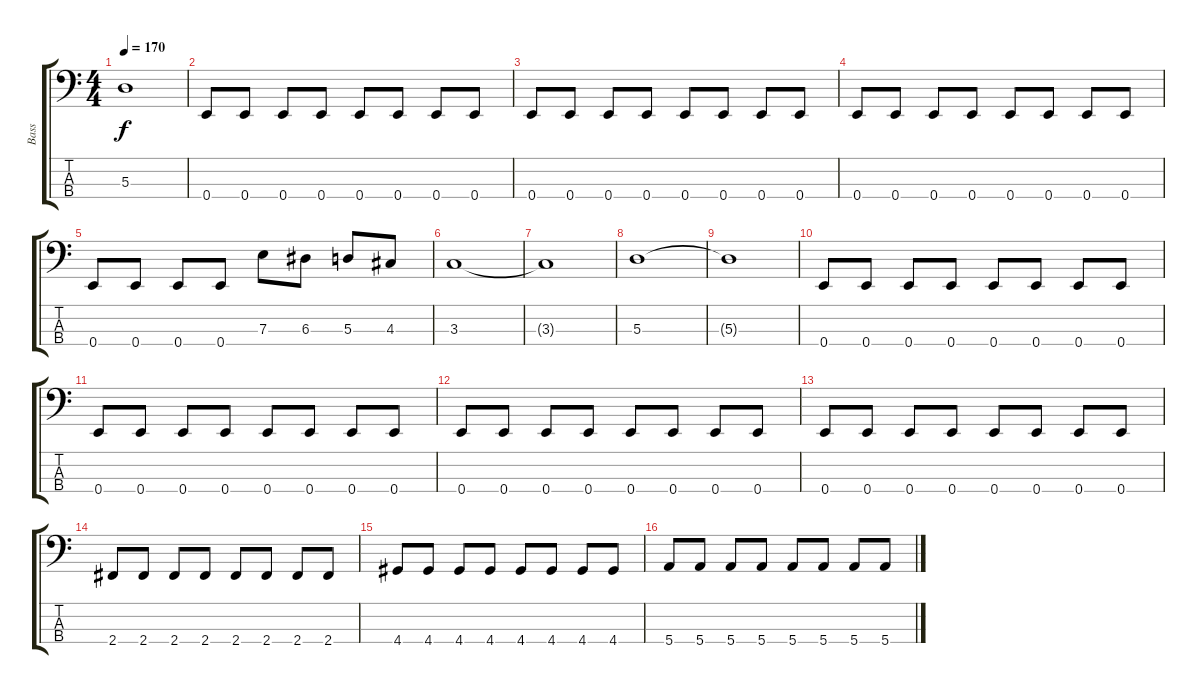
\track ("Bass" "Bass") {instrument electricbassfinger}
\staff {score tabs}
\tuning (G2 D2 A1 E1) {hide}
\ts (4 4)
\tempo 170
\clef f4
\ks c
5.3{t}.1{dy f} |
0.4.8 0.4.8 0.4.8 0.4.8 0.4.8 0.4.8 0.4.8 0.4.8 |
0.4.8 0.4.8 0.4.8 0.4.8 0.4.8 0.4.8 0.4.8 0.4.8 |
0.4.8 0.4.8 0.4.8 0.4.8 0.4.8 0.4.8 0.4.8 0.4.8 |
0.4.8 0.4.8 0.4.8 0.4.8 7.3.8 6.3.8 5.3.8 4.3.8 |
3.3.1 |
3.3{t}.1 |
5.3.1 |
5.3{t}.1 |
0.4.8 0.4.8 0.4.8 0.4.8 0.4.8 0.4.8 0.4.8 0.4.8 |
0.4.8 0.4.8 0.4.8 0.4.8 0.4.8 0.4.8 0.4.8 0.4.8 |
0.4.8 0.4.8 0.4.8 0.4.8 0.4.8 0.4.8 0.4.8 0.4.8 |
0.4.8 0.4.8 0.4.8 0.4.8 0.4.8 0.4.8 0.4.8 0.4.8 |
2.4.8 2.4.8 2.4.8 2.4.8 2.4.8 2.4.8 2.4.8 2.4.8 |
4.4.8 4.4.8 4.4.8 4.4.8 4.4.8 4.4.8 4.4.8 4.4.8 |
5.4.8 5.4.8 5.4.8 5.4.8 5.4.8 5.4.8 5.4.8 5.4.8
